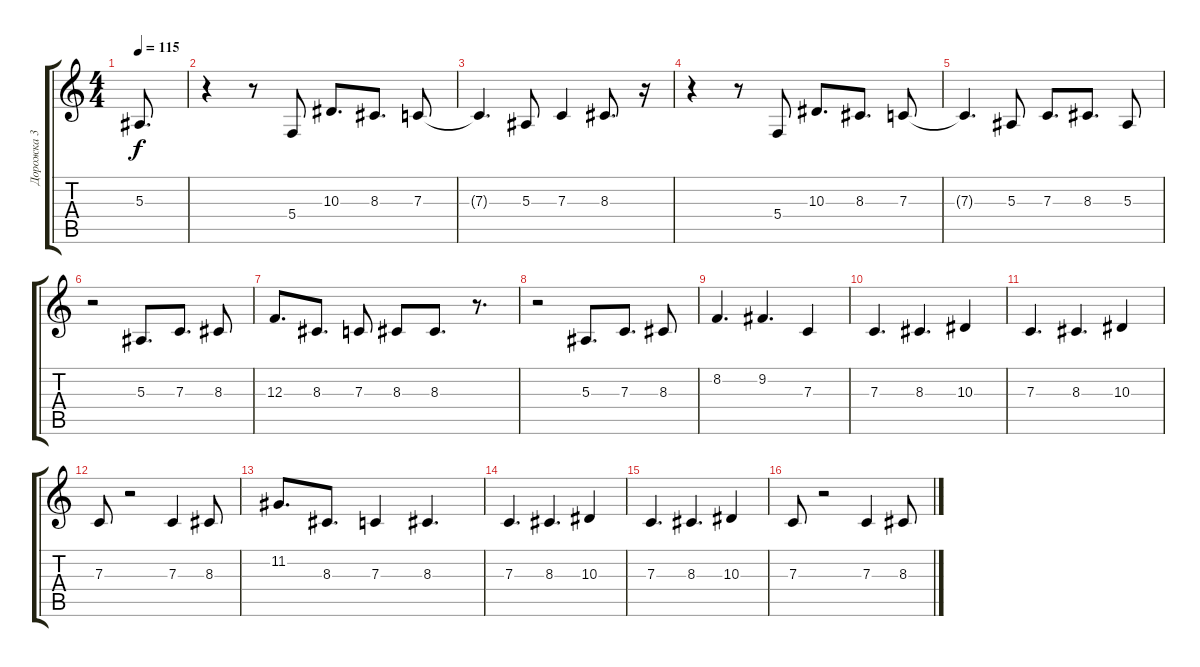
\track ("Дорожка 3" "Дорожка 3") {instrument flute}
\staff {score tabs}
\tuning (D4 A3 F3 C3 G2 C2) {hide}
\ts (4 4)
\tempo 115
\clef g2
\ks c
5.3.8{d dy f} |
r.4 r.8 5.4.8 10.3.8{d} 8.3.8{d} 7.3.8 |
7.3{t}.4{d} 5.3.8 7.3.4 8.3.8{d} r.16 |
r.4 r.8 5.4.8 10.3.8{d} 8.3.8{d} 7.3.8 |
7.3{t}.4{d} 5.3.8 7.3.8{d} 8.3.8{d} 5.3.8 |
r.2 5.3.8{d} 7.3.8{d} 8.3.8 |
12.3.8{d} 8.3.8{d} 7.3.8 8.3.8 8.3.8{d} r.8{d} |
r.2 5.3.8{d} 7.3.8{d} 8.3.8 |
8.2.4{d} 9.2.4{d} 7.3.4 |
7.3.4{d} 8.3.4{d} 10.3.4 |
7.3.4{d} 8.3.4{d} 10.3.4 |
7.3.8 r.2 7.3.4 8.3.8 |
11.2.8{d} 8.3.8{d} 7.3.4 8.3.4{d} |
7.3.4{d} 8.3.4{d} 10.3.4 |
7.3.4{d} 8.3.4{d} 10.3.4 |
7.3.8 r.2 7.3.4 8.3.8
